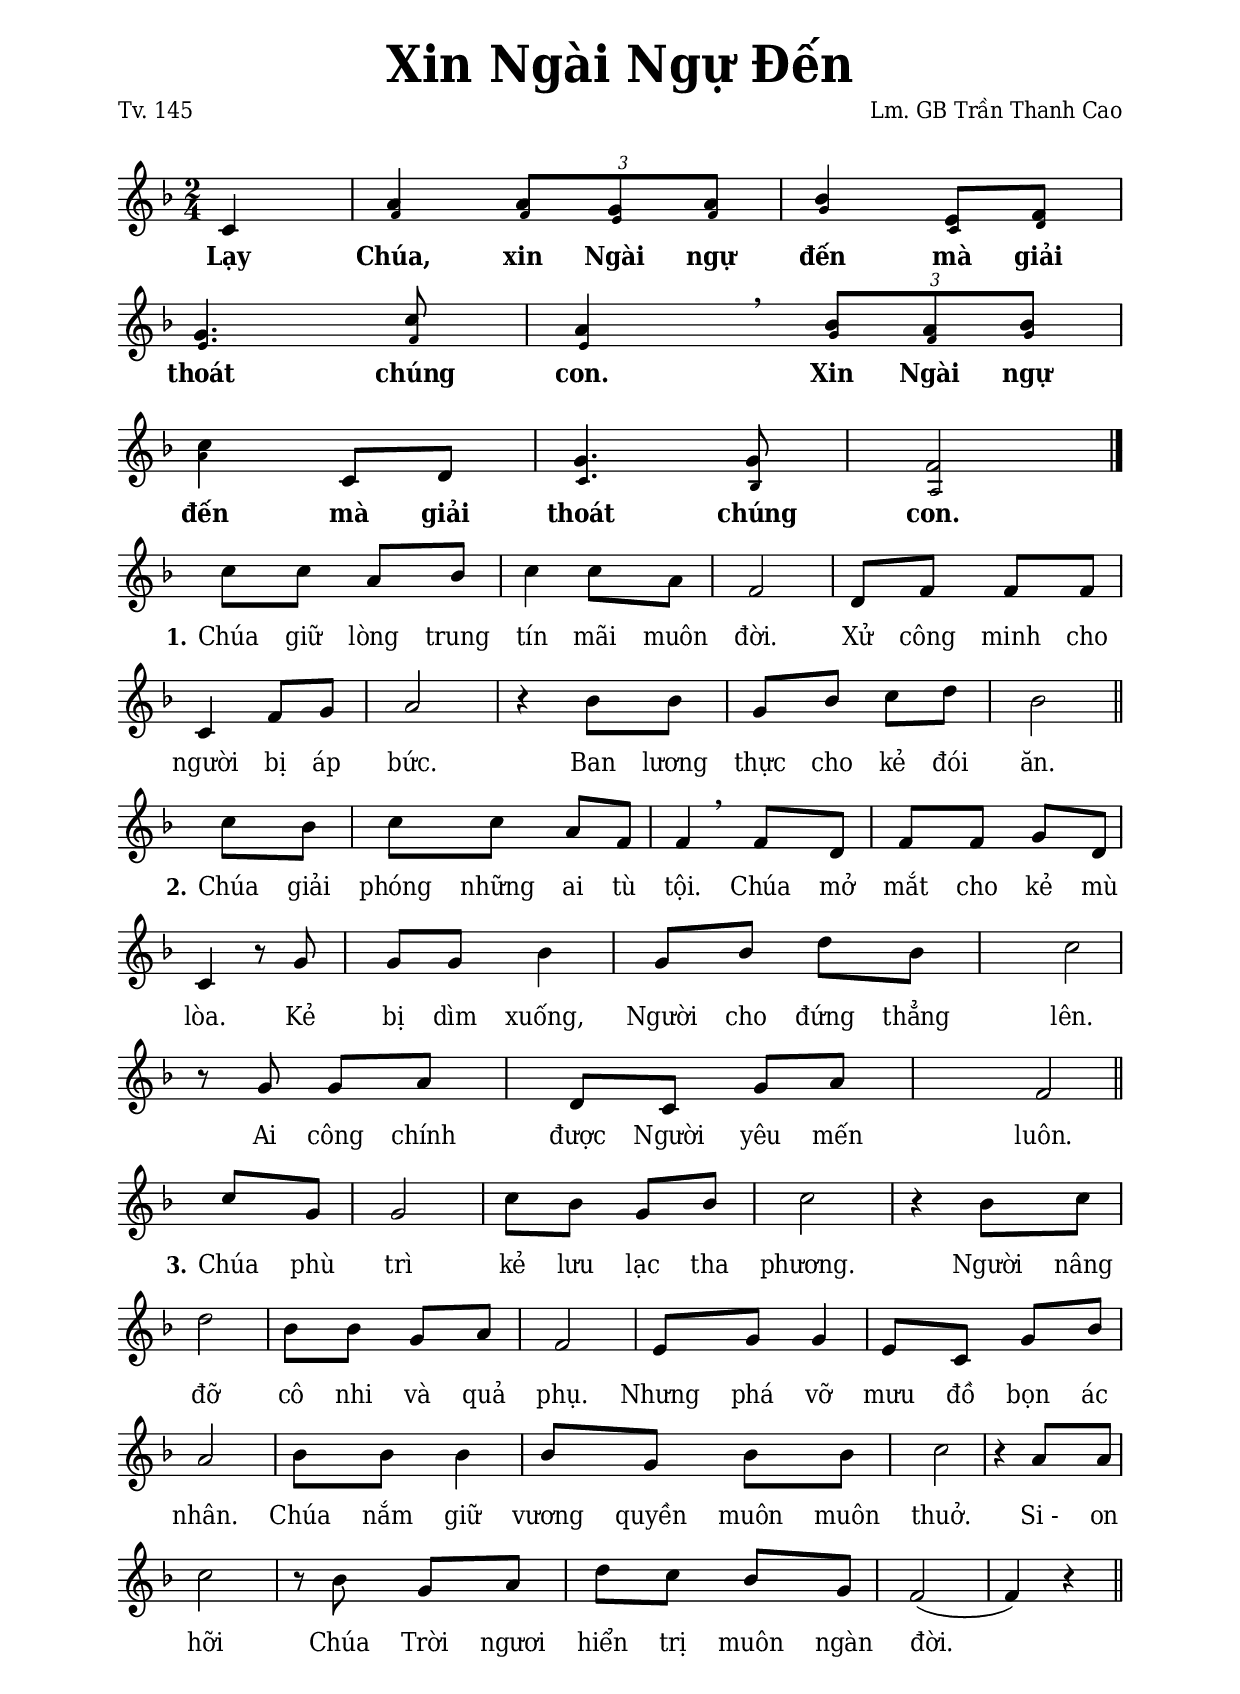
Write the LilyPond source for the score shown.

% Cài đặt chung
\version "2.22.1"
\include "english.ly"

\header {
  title = \markup { \fontsize #3 "Xin Ngài Ngự Đến" }
  poet = "Tv. 145"
  composer = "Lm. GB Trần Thanh Cao"
  arranger = " "
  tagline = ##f
}

% Nhạc điệp khúc
nhacDiepKhucSop = \relative c' {
  \partial 4 c4 |
  a' \tuplet 3/2 { a8 g a } |
  bf4 e,8 f |
  g4. c8 |
  a4 \breathe \tuplet 3/2 { bf8 a bf } |
  c4 c,8 d |
  g4. g8 |
  f2 \bar "|."
}

nhacDiepKhucBas = \relative c' {
  \skip 4
  f4 \tuplet 3/2 { f8 e f } |
  g4 c,8 d |
  e4. f8 |
  e4 \tuplet 3/2 { g8 f g } |
  a4 c,8 d |
  c4. bf8 |
  a2
}

% Nhạc phiên khúc
nhacPhienKhucMot = \relative c'' {
  c8 c a bf |
  c4 c8 a |
  f2 |
  d8 f f f | \break
  c4 f8 g |
  a2 |
  r4 bf8 bf |
  g bf c d |
  bf2 \bar "||"
}

nhacPhienKhucHai = \relative c' {
  \partial 4 c'8 bf |
  c c a f |
  f4 \breathe f8 d |
  f f g d |
  c4 r8 g' |
  g g bf4 |
  g8 bf d bf |
  c2 |
  r8 g g a |
  d, c g' a |
  f2 \bar "||"
}

nhacPhienKhucBa = \relative c' {
  \partial 4 c'8 g |
  g2 |
  c8 bf g bf |
  c2 |
  r4 bf8 c |
  d2 |
  bf8 bf g a |
  f2 |
  e8 g g4 |
  e8 c g' bf |
  a2 |
  bf8 bf bf4 |
  bf8 g bf bf |
  c2 |
  r4 a8 a |
  c2 |
  r8 bf g a |
  d c bf g |
  f2 ( |
  f4) r4 \bar "||"
}

% Lời điệp khúc
loiDiepKhuc = \lyricmode {
  Lạy Chúa, xin Ngài ngự đến mà giải thoát chúng con.
  Xin Ngài ngự đến mà giải thoát chúng con.
}

% Lời phiên khúc
loiPhienKhucMot = \lyricmode {
  \set stanza = #"1."
  Chúa giữ lòng trung tín mãi muôn đời.
  Xử công minh cho người bị áp bức.
  Ban lương thực cho kẻ đói ăn.
}

loiPhienKhucHai = \lyricmode {
  \set stanza = #"2."
  Chúa giải phóng những ai tù tội.
  Chúa mở mắt cho kẻ mù lòa.
  Kẻ bị dìm xuống, Người cho đứng thẳng lên.
  Ai công chính được Người yêu mến luôn.
}

loiPhienKhucBa = \lyricmode {
  \set stanza = #"3."
  Chúa phù trì kẻ lưu lạc tha phương.
  Người nâng đỡ cô nhi và quả phụ.
  Nhưng phá vỡ mưu đồ bọn ác nhân.
  Chúa nắm giữ vương quyền muôn muôn thuở.
  "Si -" on hỡi Chúa Trời ngươi hiển trị muôn ngàn đời.
}


% Dàn trang
\paper {
  #(set-paper-size "a4")
  top-margin = 10\mm
  bottom-margin = 10\mm
  left-margin = 20\mm
  right-margin = 20\mm
  indent = #0
  #(define fonts
    (make-pango-font-tree
      "Deja Vu Serif Condensed"
      "Deja Vu Serif Condensed"
      "Deja Vu Serif Condensed"
      (/ 20 20)))
  page-count = #1
  system-system-spacing = #'((basic-distance . 12)
                             (minimum-distance . 12.5)
                             (padding . 1))
  score-system-spacing = #'((basic-distance . 12)
                             (minimum-distance . 12.5)
                             (padding . 1))
}

% Thiết lập tông và nhịp
TongNhip = { \key f \major \time 2/4 }

% Đổi kích thước nốt cho bè phụ
notBePhu =
#(define-music-function (font-size music) (number? ly:music?)
   (for-some-music
     (lambda (m)
       (if (music-is-of-type? m 'rhythmic-event)
           (begin
             (set! (ly:music-property m 'tweaks)
                   (cons `(font-size . ,font-size)
                         (ly:music-property m 'tweaks)))
             #t)
           #f))
     music)
   music)

\score {
  \new ChoirStaff <<
    \new Staff = diepKhuc \with {
        \consists "Merge_rests_engraver"
        %\magnifyStaff #(magstep +1)
        printPartCombineTexts = ##f
      }
      <<
      \new Voice \TongNhip \partCombine 
        \nhacDiepKhucSop
        \notBePhu -3 { \nhacDiepKhucBas }
      \new NullVoice = nhacThamChieu \nhacDiepKhucSop
      \new Lyrics \with {
          \override VerticalAxisGroup.
            nonstaff-relatedstaff-spacing.padding = #1
          \override VerticalAxisGroup.
            nonstaff-unrelatedstaff-spacing.padding = #1
        }
        \lyricsto nhacThamChieu \loiDiepKhuc
      >>
  >>
  \layout {
    \override Lyrics.LyricText.font-series = #'bold
    %\override Lyrics.LyricText.font-size = #+2
    \override Lyrics.LyricSpace.minimum-distance = #4
    \override Score.BarNumber.break-visibility = ##(#f #f #f)
    \override Score.SpacingSpanner.uniform-stretching = ##t
  }
}

\score {
  \new ChoirStaff <<
    \new Staff = phienKhuc \with {
        %\magnifyStaff #(magstep +1)
      }
      <<
      \new Voice = beSop {
        \key f \major \time 2/4 \nhacPhienKhucMot
      }
    >>
    \new Lyrics \with {
          \override VerticalAxisGroup.
            nonstaff-relatedstaff-spacing.padding = #1.5
          \override VerticalAxisGroup.
            nonstaff-unrelatedstaff-spacing.padding = #1.5
        }
        \lyricsto beSop \loiPhienKhucMot
  >>
  \layout {
    \override Staff.TimeSignature.transparent = ##t
    %\override Lyrics.LyricText.font-size = #+2
    \override Lyrics.LyricSpace.minimum-distance = #2.5
    \override Score.BarNumber.break-visibility = ##(#f #f #f)
    \override Score.SpacingSpanner.uniform-stretching = ##t
  }
}

\score {
  \new ChoirStaff <<
    \new Staff = phienKhuc \with {
        %\magnifyStaff #(magstep +1)
      }
      <<
      \new Voice = beSop {
        \key f \major \time 2/4 \nhacPhienKhucHai
      }
    >>
    \new Lyrics \with {
          \override VerticalAxisGroup.
            nonstaff-relatedstaff-spacing.padding = #1.5
          \override VerticalAxisGroup.
            nonstaff-unrelatedstaff-spacing.padding = #1.5
        }
        \lyricsto beSop \loiPhienKhucHai
  >>
  \layout {
    \override Staff.TimeSignature.transparent = ##t
    %\override Lyrics.LyricText.font-size = #+2
    \override Lyrics.LyricSpace.minimum-distance = #2.7
    \override Score.BarNumber.break-visibility = ##(#f #f #f)
    \override Score.SpacingSpanner.uniform-stretching = ##t
    \override Score.SpacingSpanner packed-spacing = ##t
  }
}

\score {
  \new ChoirStaff <<
    \new Staff = phienKhuc \with {
        %\magnifyStaff #(magstep +1)
      }
      <<
      \new Voice = beSop {
        \key f \major \time 2/4 \nhacPhienKhucBa
      }
    >>
    \new Lyrics \with {
          \override VerticalAxisGroup.
            nonstaff-relatedstaff-spacing.padding = #1.5
          \override VerticalAxisGroup.
            nonstaff-unrelatedstaff-spacing.padding = #1.5
        }
        \lyricsto beSop \loiPhienKhucBa
  >>
  \layout {
    \override Staff.TimeSignature.transparent = ##t
    %\override Lyrics.LyricText.font-size = #+2
    \override Lyrics.LyricSpace.minimum-distance = #3
    \override Score.BarNumber.break-visibility = ##(#f #f #f)
    \override Score.SpacingSpanner.uniform-stretching = ##t
  }
}
